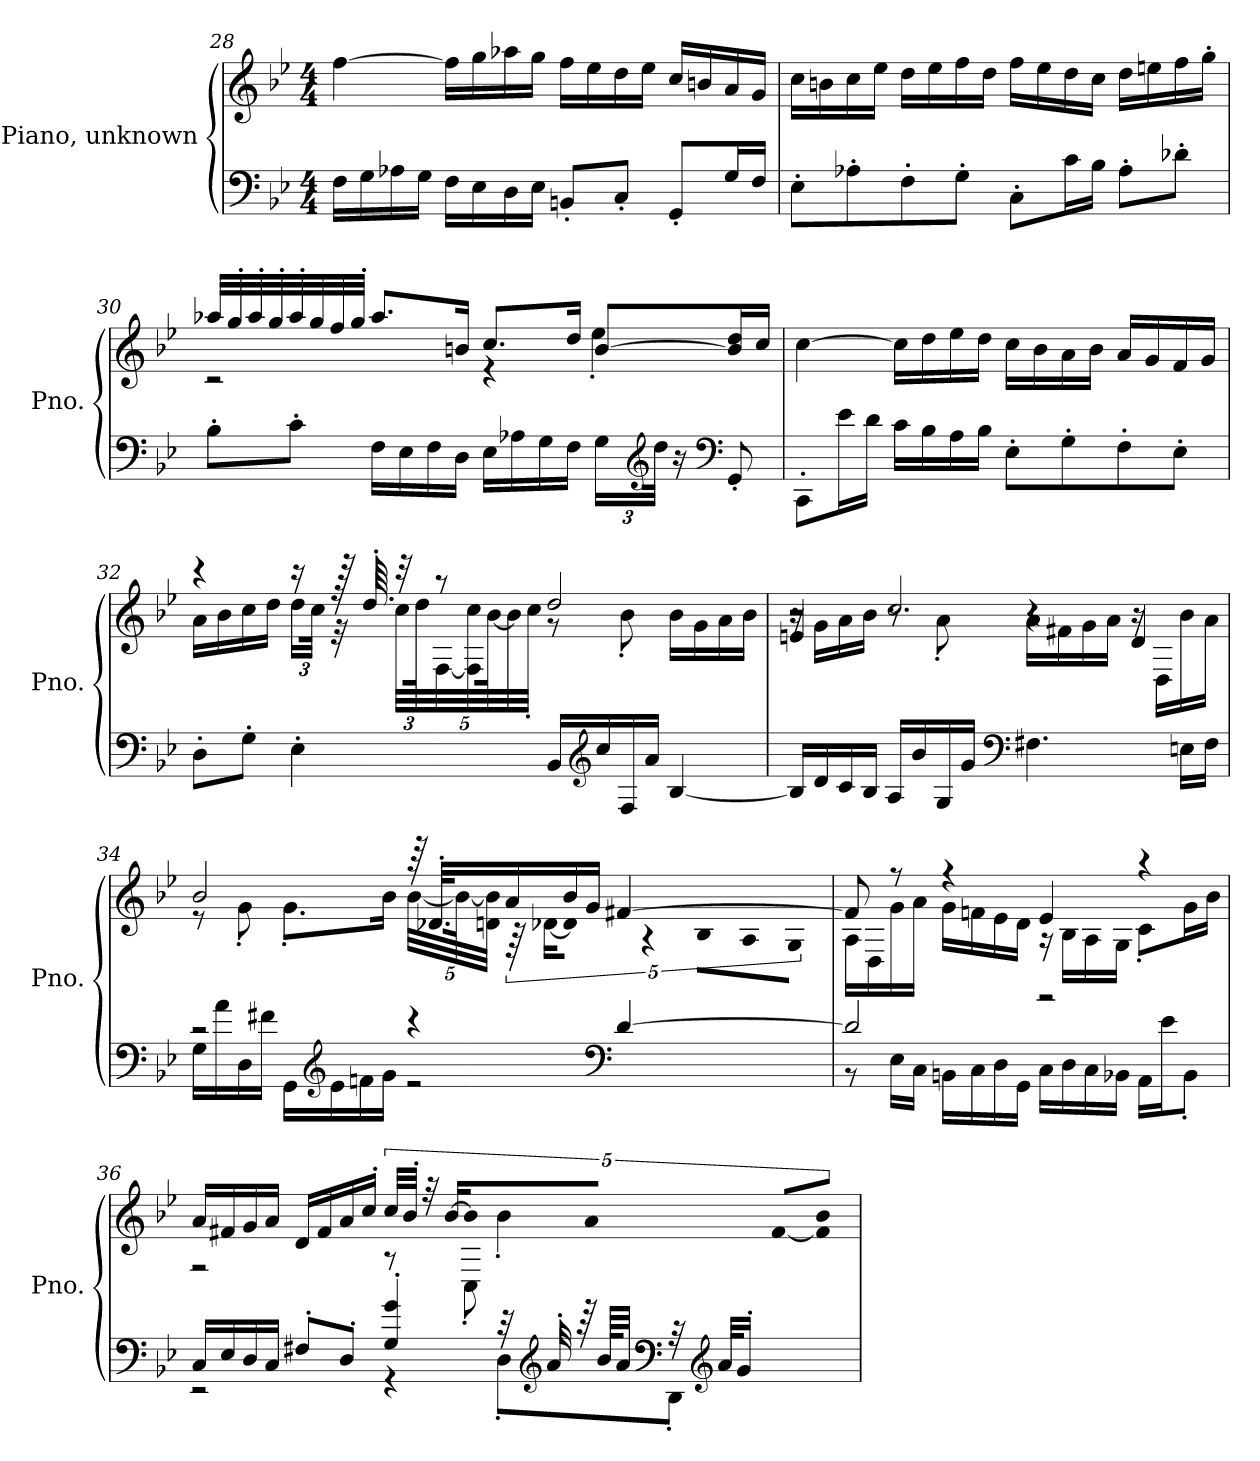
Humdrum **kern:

**kern	**kern
*part1	*part1
*staff2	*staff1
*I"Piano, unknown	*
*I'Pno.	*
*clefF4	*clefG2
*k[b-e-]	*k[b-e-]
*M4/4	*M4/4
=28	=28
16F\LL	[4ff\
16G\	.
16A-X\	.
16G\JJ	.
16F\LL	16ff\LL]
16E-\	16gg\
16D\	16aa-X\
16E-\JJ	16gg\JJ
8BBn'/L	16ff\LL
.	16ee-\
8C'/J	16dd\
.	16ee-\JJ
8GG'/L	16cc/LL
.	16bn/
16G/L	16a/
16F/JJ	16g/JJ
!!LO:PB:g=z
=29	=29
8E-'\L	16cc\LL
.	16bn\
8A-X'\	16cc\
.	16ee-\JJ
8F'\	16dd\LL
.	16ee-\
8G'\J	16ff\
.	16dd\JJ
8C'\L	16ff\LL
.	16ee-\
16c\L	16dd\
16B-\JJ	16cc\JJ
8A-'\L	16dd\LL
.	16een\
8d-X'\J	16ff\
.	16gg'\JJ
=30	=30
*	*^
8B-'\L	32aa-X/LLL	2r
.	32gg'/	.
.	32aa-'/	.
.	32gg'/	.
8c'\J	32aa-'/	.
.	32gg/	.
.	32ff/	.
.	32gg'/JJJ	.
16F\LL	8.aa-/L	.
16E-\	.	.
16F\	.	.
16D\JJ	16bn/Jk	.
16E-\LL	8.cc/L	4r
16A-X\	.	.
16G\	.	.
16F\JJ	16dd/Jk	.
*Xbrackettup	*	*
24G\LL	[8b/L	4ee-'\
*clefG2	*	*
48dd\JJk	.	.
16r	.	.
*clefF4	*	*
8GG'/	16b/] 16dd/L	.
.	16cc/JJ	.
*	*v	*v
!!LO:LB:g=z
=31	=31
8CC'\L	[4cc\
16e-\L	.
16d\JJ	.
16c\LL	16cc\LL]
16B-\	16dd\
16A\	16ee-\
16B-\JJ	16dd\JJ
8E-'\L	16cc\LL
.	16b-\
8G'\	16a\
.	16b-\JJ
8F'\	16a/LL
.	16g/
8E-'\J	16f/
.	16g/JJ
=32	=32
*	*^
8D'\L	4r	16a\LL
.	.	16b-\
8G'\J	.	16cc\
.	.	16dd\JJ
*	*	*Xbrackettup
4E-'\	16r	24dd\LL
.	.	48cc\JJk
.	128r	32r
.	64.dd'/	.
.	32r	48cc\LLL
.	.	96dd\K
.	8r	[40F\
.	.	40F\] 40cc\
.	.	[80b-\K
.	.	32b-\]
.	.	32cc'\JJJ
16BB-/LL	2dd/	8r
*clefG2	*	*
16cc/	.	.
16F/	.	8b-'\
16a/JJ	.	.
[4B-/	.	16b-\LL
.	.	16g\
.	.	16a\
.	.	16b-\JJ
!!LO:LB:g=z
=33	=33	=33
*	*	*^
16B-/LL]	4en/	16r	2r
16d/	.	16g\LL	.
16c/	.	16a\	.
16B-/JJ	.	16b-\JJ	.
16A/LL	2.cc/	8r	.
16b-/	.	.	.
16G/	.	8a'\	.
16g/JJ	.	.	.
*clefF4	*	*	*
4.F#X\	.	16a\LL	4r
.	.	16f#X\	.
.	.	16g\	.
.	.	16a\JJ	.
.	.	16r	4d/
.	.	16D\LL	.
16En\LL	.	16b-\	.
16F#\JJ	.	16a\JJ	.
*	*	*v	*v
!!LO:LB:g=z
=34	=34	=34
*^	*	*
2r	16G\LL	2b-/	8r
.	16a\	.	.
.	16D\	.	8g'\
.	16f#X\JJ	.	.
.	16GG\LL	.	8.g'\L
*clefG2	*	*	*
.	16e-\	.	.
.	16fn\	.	.
.	16g\JJ	.	16b-\Jk
*	*	*	*brackettup
4r	2r	64r	[40b-\LLL
.	.	32.d-X'/KLL	.
.	.	.	80b-\K_
.	.	.	40dn\ 40b-\]JJJ
.	.	16a/	80r
.	.	.	[20d-X\KL
.	.	16b-/	8d-\J]
.	.	16g/JJ	.
*clefF4	*	*	*
[4d/	.	[4f#X/	16r
.	.	.	16B-\LL
.	.	.	16A\
.	.	.	16G\JJ
!!LO:LB:g=z	!!
=35	=35	=35	=35
2d/]	8r	8f#/]	16A\LL
.	.	.	16D\
.	16E-\LL	8r	16g\
.	16C\JJ	.	16a\JJ
.	16BBn\LL	4r	16g\LL
.	16C\	.	16fn\
.	16D\	.	16e-\
.	16GG\JJ	.	16d\JJ
2r	16C\LL	4e-/	16r
.	16D\	.	16B-\LL
.	16C\	.	16A\
.	16BB-X\JJ	.	16G\JJ
.	16AA\LL	4r	8c'\L
.	16e-\J	.	.
.	8BB-'\J	.	16g\L
.	.	.	16b-\JJ
!!LO:LB:g=z	!!
=36	=36	=36	=36
16C/LL	2r	16a/LL	2r
16E-/	.	16f#X/	.
16D/	.	16g/	.
16C/JJ	.	16a/JJ	.
8F#X'/L	.	16d/LL	.
.	.	16f#/	.
8D'/J	.	16a/	.
.	.	16cc'/JJ	.
4G/' 4g/'	4r	40cc/LLL	8r
.	.	40b-'/JJJ	.
.	.	40r	.
.	.	[20b-/LL	.
.	.	16b-/]	8C'\
.	.	16a/JJ	.
32r	8D'\L	[8f#/L	4b-'\
*clefG2	*	*	*
32a'/	.	.	.
64r	.	.	.
64b-/KLLL	.	.	.
32a/JJJ	.	.	.
*clefF4	*	*	*
32r	8DD'\J	8f#/] 8b-/J	.
*clefG2	*	*	*
32a/KLL	.	.	.
16g'/JJ	.	.	.
*v	*v	*	*
*	*v	*v
=	=
*-	*-
